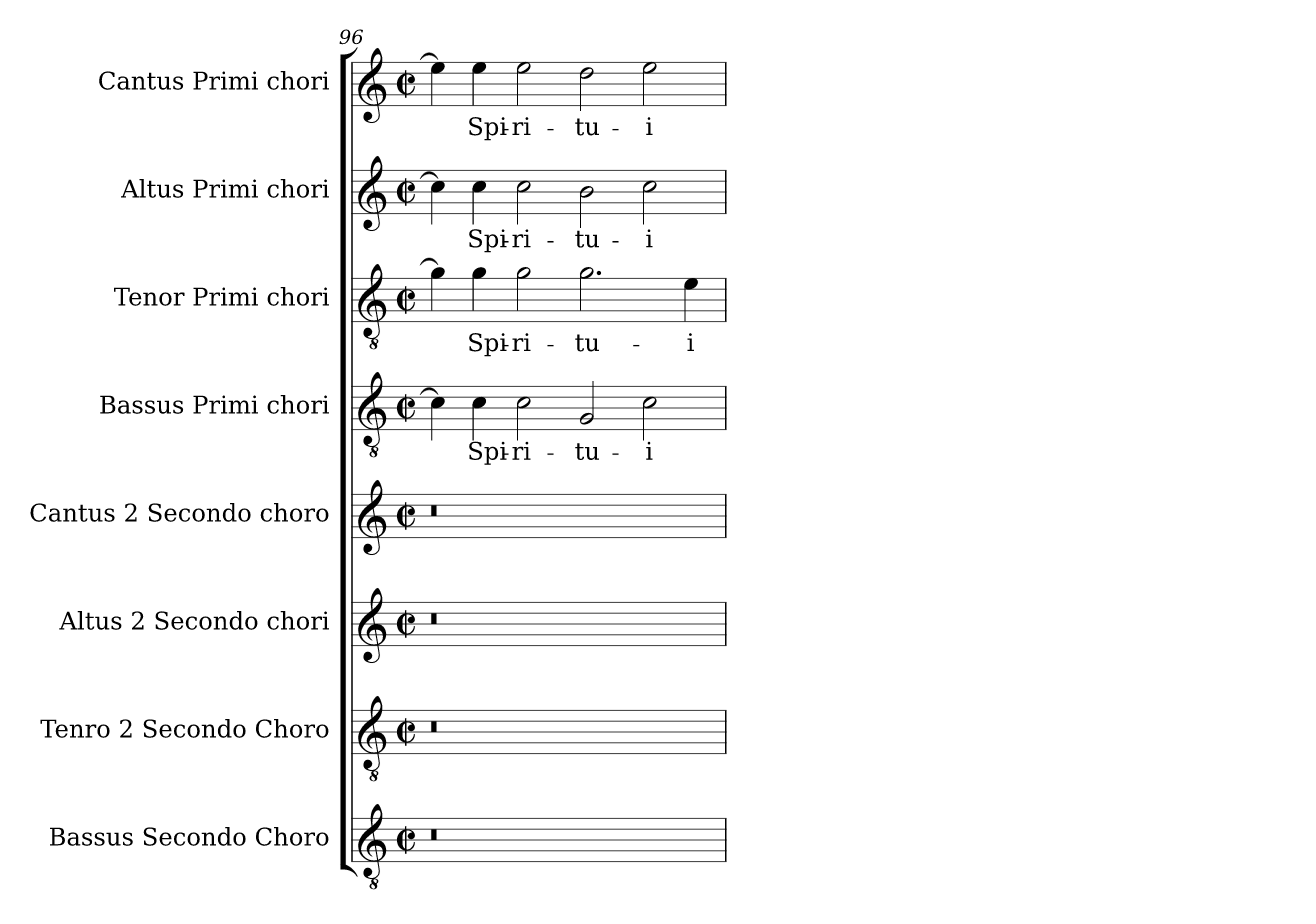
**kern	**kern	**kern	**kern	**kern	**text	**kern	**text	**kern	**text	**kern	**text
*part8	*part7	*part6	*part5	*part4	*part4	*part3	*part3	*part2	*part2	*part1	*part1
*staff8	*staff7	*staff6	*staff5	*staff4	*staff4	*staff3	*staff3	*staff2	*staff2	*staff1	*staff1
*I"Bassus  Secondo Choro	*I"Tenro 2  Secondo Choro	*I"Altus 2  Secondo chori	*I"Cantus 2  Secondo choro	*I"Bassus  Primi chori	*	*I"Tenor  Primi chori	*	*I"Altus  Primi chori	*	*I"Cantus  Primi chori	*
*I'Ch	*I'Ch	*I'Ch	*I'Ch	*I'Ch	*	*I'Ch	*	*I'Ch	*	*I'Ch	*
*clefGv2	*clefGv2	*clefG2	*clefG2	*clefGv2	*	*clefGv2	*	*clefG2	*	*clefG2	*
*M2/2	*M2/2	*M2/2	*M2/2	*M2/2	*	*M2/2	*	*M2/2	*	*M2/2	*
*met(c|)	*met(c|)	*met(c|)	*met(c|)	*met(c|)	*	*met(c|)	*	*met(c|)	*	*met(c|)	*
=96	=96	=96	=96	=96	=96	=96	=96	=96	=96	=96	=96
0r	0r	0r	0r	4c\]	.	4g\]	.	4cc\]	.	4ee\]	.
!	!	!	!	!	!LO:LY:b:cj	!	!LO:LY:b:cj	!	!LO:LY:b:cj	!	!LO:LY:b:cj
.	.	.	.	4c\	Spi-	4g\	Spi-	4cc\	Spi-	4ee\	Spi-
!	!	!	!	!	!LO:LY:b:rj	!	!LO:LY:b:rj	!	!LO:LY:b:rj	!	!LO:LY:b:rj
.	.	.	.	2c\	-ri-	2g\	-ri-	2cc\	-ri-	2ee\	-ri-
!	!	!	!	!	!LO:LY:b:cj	!	!LO:LY:b:cj	!	!LO:LY:b:cj	!	!LO:LY:b:cj
.	.	.	.	2G/	-tu-	2.g\	-tu-	2b\	-tu-	2dd\	-tu-
!	!	!	!	!	!LO:LY:b:cj	!	!	!	!LO:LY:b:cj	!	!LO:LY:b:cj
.	.	.	.	2c\	-i	.	.	2cc\	-i	2ee\	-i
!	!	!	!	!	!	!	!LO:LY:b:cj	!	!	!	!
.	.	.	.	.	.	4e\	-i	.	.	.	.
=	=	=	=	=	=	=	=	=	=	=	=
*-	*-	*-	*-	*-	*-	*-	*-	*-	*-	*-	*-
